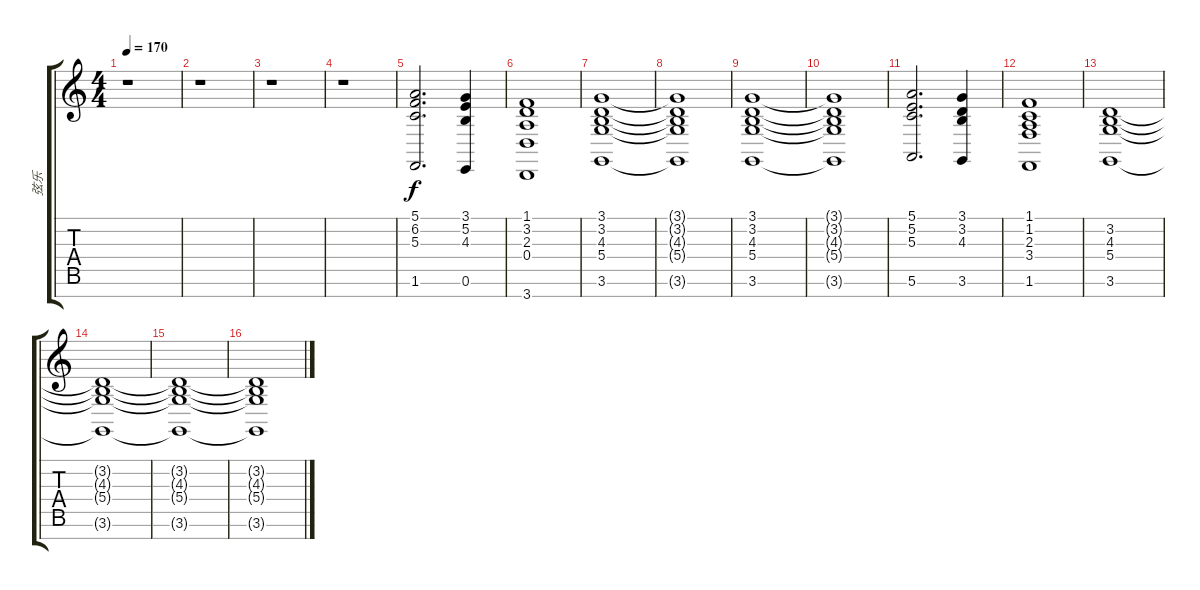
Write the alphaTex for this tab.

\track ("弦乐" "弦乐") {instrument stringensemble1}
\staff {score tabs}
\tuning (E4 B3 G3 D3 A2 E2 B1) {hide}
\ts (4 4)
\tempo 170
\clef g2
\ks c
r.1{dy f} |
r.1 |
r.1 |
r.1 |
(5.1 6.2 5.3 1.6).2{d} (3.1 5.2 4.3 0.6).4 |
(1.1 3.2 2.3 0.4 3.7).1 |
(3.1 3.2 4.3 5.4 3.6).1 |
(3.1{t} 3.2{t} 4.3{t} 5.4{t} 3.6{t}).1 |
(3.1 3.2 4.3 5.4 3.6).1 |
(3.1{t} 3.2{t} 4.3{t} 5.4{t} 3.6{t}).1 |
(5.1 5.2 5.3 5.6).2{d} (3.1 3.2 4.3 3.6).4 |
(1.1 1.2 2.3 3.4 1.6).1 |
(3.2 4.3 5.4 3.6).1 |
(3.2{t} 4.3{t} 5.4{t} 3.6{t}).1 |
(3.2{t} 4.3{t} 5.4{t} 3.6{t}).1 |
(3.2{t} 4.3{t} 5.4{t} 3.6{t}).1
